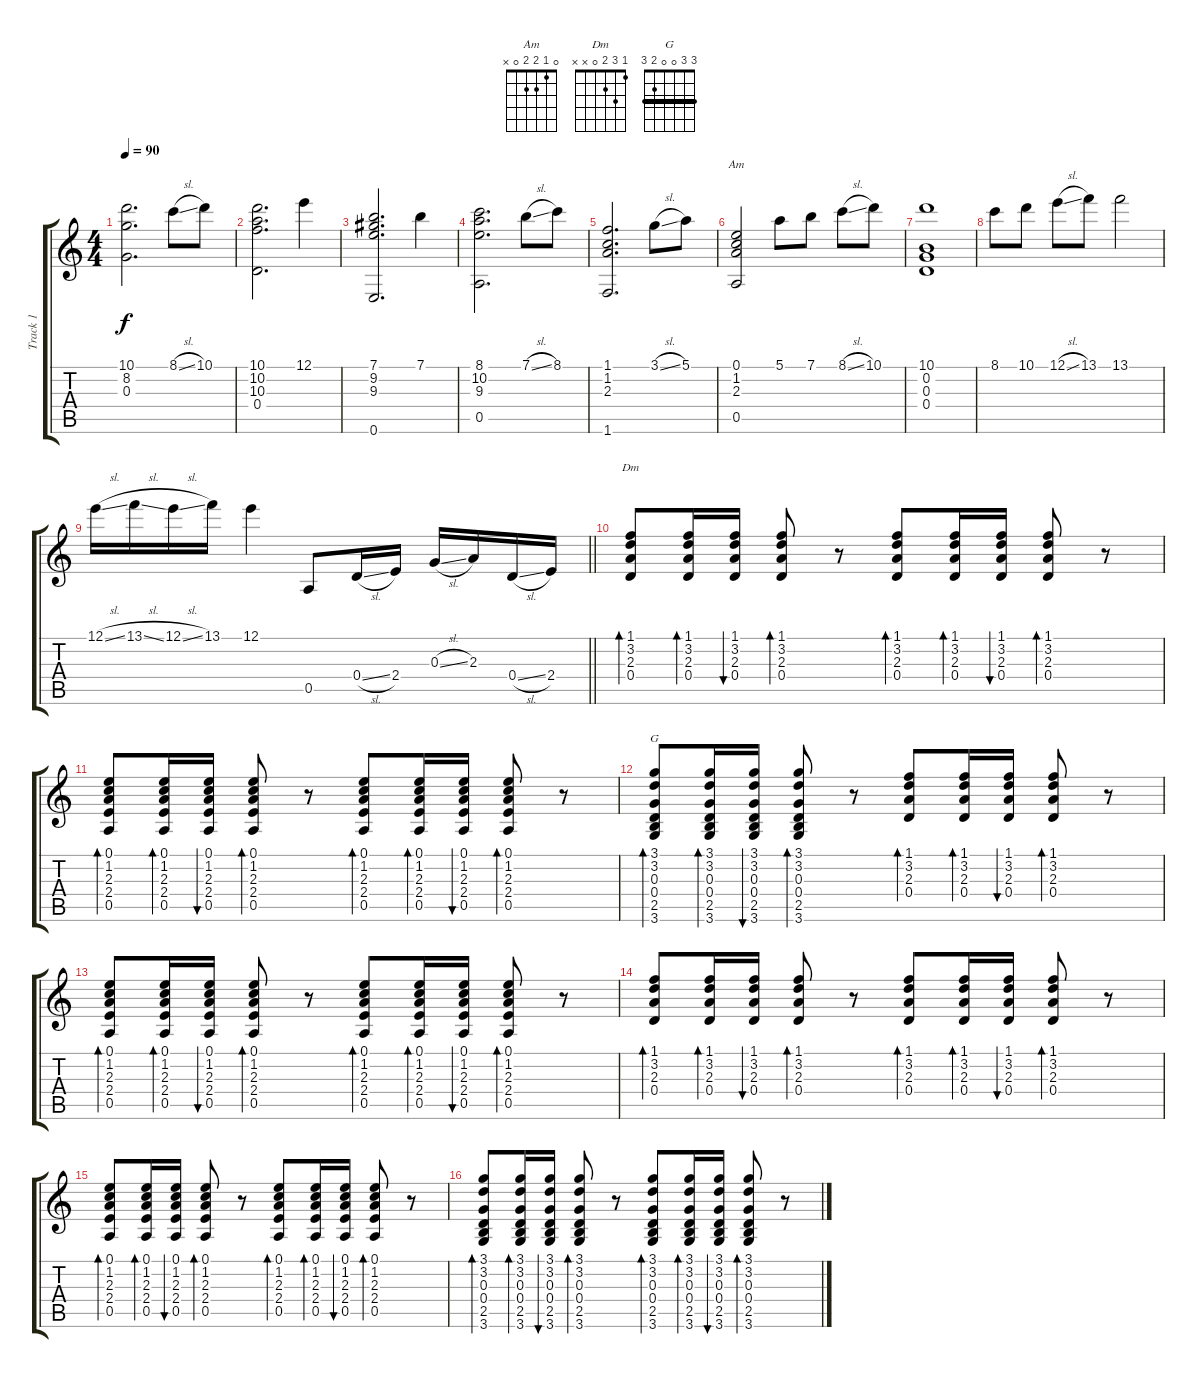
\track ("Track 1" "Track 1") {instrument acousticguitarsteel}
\staff {score tabs}
\tuning (E4 B3 G3 D3 A2 E2) {hide}
\chord ("Am" 0 1 2 2 0 x)
\chord ("Dm" 1 3 2 0 x x)
\chord ("G" 3 3 0 0 2 3) {barre 3}
\ts (4 4)
\tempo 90
\clef g2
\ks c
(10.1 8.2 0.3).2{d dy f} 8.1{sl}.8 10.1.8 |
(10.1 10.2 10.3 0.4).2{d} 12.1.4 |
(7.1 9.2 9.3 0.6).2{d} 7.1.4 |
(8.1 10.2 9.3 0.5).2{d} 7.1{sl}.8 8.1.8 |
(1.1 1.2 2.3 1.6).2{d} 3.1{sl}.8 5.1.8 |
(0.1 1.2 2.3 0.5).2{ch "Am"} 5.1.8 7.1.8 8.1{sl}.8 10.1.8 |
(10.1 0.2 0.3 0.4).1 |
8.1.8 10.1.8 12.1{sl}.8 13.1.8 13.1.2 |
\barLineRight lightlight
12.1{sl}.16 13.1{sl}.16 12.1{sl}.16 13.1.16 12.1.4 0.5.8 0.4{sl}.16 2.4.16 0.3{sl}.16 2.3.16 0.4{sl}.16 2.4.16 |
(1.1 3.2 2.3 0.4).8{bd 60 ch "Dm"} (1.1 3.2 2.3 0.4).16{bd 60} (1.1 3.2 2.3 0.4).16{bu 60} (1.1 3.2 2.3 0.4).8{bd 60} r.8 (1.1 3.2 2.3 0.4).8{bd 60} (1.1 3.2 2.3 0.4).16{bd 60} (1.1 3.2 2.3 0.4).16{bu 60} (1.1 3.2 2.3 0.4).8{bd 60} r.8 |
(0.1 1.2 2.3 2.4 0.5).8{bd 60} (0.1 1.2 2.3 2.4 0.5).16{bd 60} (0.1 1.2 2.3 2.4 0.5).16{bu 60} (0.1 1.2 2.3 2.4 0.5).8{bd 60} r.8 (0.1 1.2 2.3 2.4 0.5).8{bd 60} (0.1 1.2 2.3 2.4 0.5).16{bd 60} (0.1 1.2 2.3 2.4 0.5).16{bu 60} (0.1 1.2 2.3 2.4 0.5).8{bd 60} r.8 |
(3.1 3.2 0.3 0.4 2.5 3.6).8{bd 60 ch "G"} (3.1 3.2 0.3 0.4 2.5 3.6).16{bd 60} (3.1 3.2 0.3 0.4 2.5 3.6).16{bu 60} (3.1 3.2 0.3 0.4 2.5 3.6).8{bd 60} r.8 (1.1 3.2 2.3 0.4).8{bd 60} (1.1 3.2 2.3 0.4).16{bd 60} (1.1 3.2 2.3 0.4).16{bu 60} (1.1 3.2 2.3 0.4).8{bd 60} r.8 |
(0.1 1.2 2.3 2.4 0.5).8{bd 60} (0.1 1.2 2.3 2.4 0.5).16{bd 60} (0.1 1.2 2.3 2.4 0.5).16{bu 60} (0.1 1.2 2.3 2.4 0.5).8{bd 60} r.8 (0.1 1.2 2.3 2.4 0.5).8{bd 60} (0.1 1.2 2.3 2.4 0.5).16{bd 60} (0.1 1.2 2.3 2.4 0.5).16{bu 60} (0.1 1.2 2.3 2.4 0.5).8{bd 60} r.8 |
(1.1 3.2 2.3 0.4).8{bd 60} (1.1 3.2 2.3 0.4).16{bd 60} (1.1 3.2 2.3 0.4).16{bu 60} (1.1 3.2 2.3 0.4).8{bd 60} r.8 (1.1 3.2 2.3 0.4).8{bd 60} (1.1 3.2 2.3 0.4).16{bd 60} (1.1 3.2 2.3 0.4).16{bu 60} (1.1 3.2 2.3 0.4).8{bd 60} r.8 |
(0.1 1.2 2.3 2.4 0.5).8{bd 60} (0.1 1.2 2.3 2.4 0.5).16{bd 60} (0.1 1.2 2.3 2.4 0.5).16{bu 60} (0.1 1.2 2.3 2.4 0.5).8{bd 60} r.8 (0.1 1.2 2.3 2.4 0.5).8{bd 60} (0.1 1.2 2.3 2.4 0.5).16{bd 60} (0.1 1.2 2.3 2.4 0.5).16{bu 60} (0.1 1.2 2.3 2.4 0.5).8{bd 60} r.8 |
(3.1 3.2 0.3 0.4 2.5 3.6).8{bd 60} (3.1 3.2 0.3 0.4 2.5 3.6).16{bd 60} (3.1 3.2 0.3 0.4 2.5 3.6).16{bu 60} (3.1 3.2 0.3 0.4 2.5 3.6).8{bd 60} r.8 (3.1 3.2 0.3 0.4 2.5 3.6).8{bd 60} (3.1 3.2 0.3 0.4 2.5 3.6).16{bd 60} (3.1 3.2 0.3 0.4 2.5 3.6).16{bu 60} (3.1 3.2 0.3 0.4 2.5 3.6).8{bd 60} r.8
